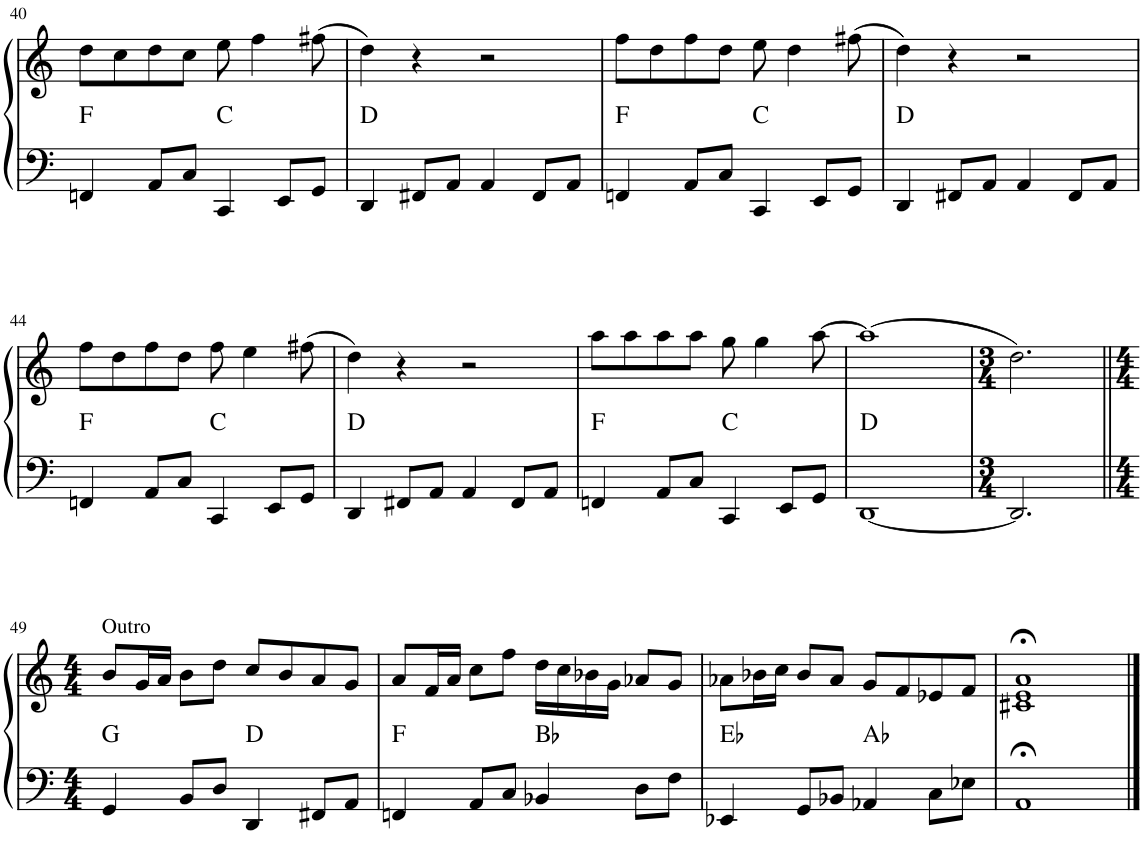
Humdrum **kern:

**kern	**kern	**harte
*part1	*part1	*part1
*staff2	*staff1	*
*I"Organ	*	*
*I'Org.	*	*
!!LO:PB:g=z
*clefF4	*clefG2	*
*k[]	*k[]	*
*M4/4	*M4/4	*
=40	=40	=40
4FFn/	8dd\L	F:maj
.	8cc\	.
8AA/L	8dd\	.
8C/J	8cc\J	.
4CC/	8ee\	C:maj
.	4ff\	.
8EE/L	.	.
8GG/J	(8ff#X\	.
=41	=41	=41
4DD/	4dd\)	D:maj
8FF#X/L	4r	.
8AA/J	.	.
4AA/	2r	.
8FF#/L	.	.
8AA/J	.	.
=42	=42	=42
4FFn/	8ff\L	F:maj
.	8dd\	.
8AA/L	8ff\	.
8C/J	8dd\J	.
4CC/	8ee\	C:maj
.	4dd\	.
8EE/L	.	.
8GG/J	(8ff#X\	.
=43	=43	=43
4DD/	4dd\)	D:maj
8FF#X/L	4r	.
8AA/J	.	.
4AA/	2r	.
8FF#/L	.	.
8AA/J	.	.
!!LO:LB:g=z
=44	=44	=44
4FFn/	8ff\L	F:maj
.	8dd\	.
8AA/L	8ff\	.
8C/J	8dd\J	.
4CC/	8ff\	C:maj
.	4ee\	.
8EE/L	.	.
8GG/J	(8ff#X\	.
=45	=45	=45
4DD/	4dd\)	D:maj
8FF#X/L	4r	.
8AA/J	.	.
4AA/	2r	.
8FF#/L	.	.
8AA/J	.	.
=46	=46	=46
4FFn/	8aa\L	F:maj
.	8aa\	.
8AA/L	8aa\	.
8C/J	8aa\J	.
4CC/	8gg\	C:maj
.	4gg\	.
8EE/L	.	.
8GG/J	[8aa\	.
=47	=47	=47
[1DD	(1aa]	D:maj
=48	=48	=48
*M3/4	*M3/4	*
2.DD/]	2.dd\)	.
!!LO:LB:g=z
=49||	=49||	=49||
*M4/4	*M4/4	*
!	!LO:TX:a:t=Outro	!
4GG/	8b/L	G:maj
.	16g/L	.
.	16a/JJ	.
8BB/L	8b\L	.
8D/J	8dd\J	.
4DD/	8cc/L	D:maj
.	8b/	.
8FF#X/L	8a/	.
8AA/J	8g/J	.
=50	=50	=50
4FFn/	8a/L	F:maj
.	16f/L	.
.	16a/JJ	.
8AA/L	8cc\L	.
8C/J	8ff\J	.
4BB-X/	16dd\LL	Bb:maj
.	16cc\	.
.	16b-X\	.
.	16g\JJ	.
8D\L	8a-X/L	.
8F\J	8g/J	.
=51	=51	=51
4EE-X/	8a-X\L	Eb:maj
.	16b-X\L	.
.	16cc\JJ	.
8GG/L	8b-/L	.
8BB-X/J	8a-/J	.
4AA-X/	8g/L	Ab:maj
.	8f/	.
8C\L	8e-X/	.
8E-X\J	8f/J	.
=52	=52	=52
1AA;<	1c#X;< 1e;< 1a;<	.
==	==	==
*-	*-	*-
